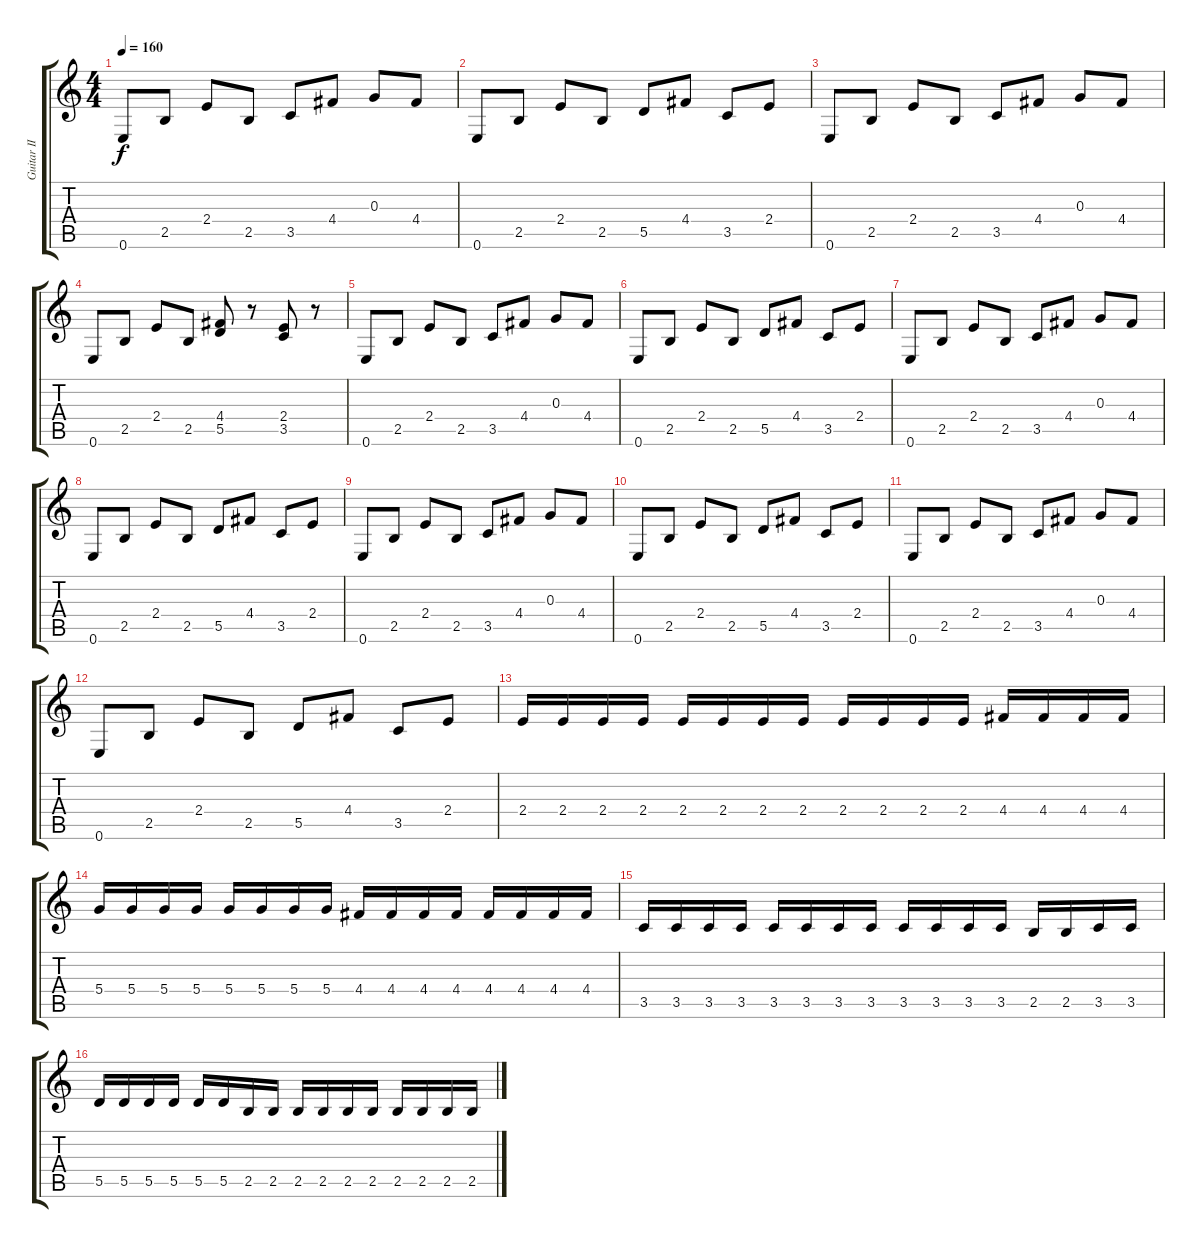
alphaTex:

\track ("Guitar II" "Guitar II") {instrument distortionguitar}
\staff {score tabs}
\tuning (E4 B3 G3 D3 A2 E2) {hide}
\ts (4 4)
\tempo 160
\clef g2
\ks c
0.6.8{dy f} 2.5.8 2.4.8 2.5.8 3.5.8 4.4.8 0.3.8 4.4.8 |
0.6.8 2.5.8 2.4.8 2.5.8 5.5.8 4.4.8 3.5.8 2.4.8 |
0.6.8 2.5.8 2.4.8 2.5.8 3.5.8 4.4.8 0.3.8 4.4.8 |
0.6.8 2.5.8 2.4.8 2.5.8 (4.4 5.5).8 r.8 (2.4 3.5).8 r.8 |
0.6.8 2.5.8 2.4.8 2.5.8 3.5.8 4.4.8 0.3.8 4.4.8 |
0.6.8 2.5.8 2.4.8 2.5.8 5.5.8 4.4.8 3.5.8 2.4.8 |
0.6.8 2.5.8 2.4.8 2.5.8 3.5.8 4.4.8 0.3.8 4.4.8 |
0.6.8 2.5.8 2.4.8 2.5.8 5.5.8 4.4.8 3.5.8 2.4.8 |
0.6.8 2.5.8 2.4.8 2.5.8 3.5.8 4.4.8 0.3.8 4.4.8 |
0.6.8 2.5.8 2.4.8 2.5.8 5.5.8 4.4.8 3.5.8 2.4.8 |
0.6.8 2.5.8 2.4.8 2.5.8 3.5.8 4.4.8 0.3.8 4.4.8 |
0.6.8 2.5.8 2.4.8 2.5.8 5.5.8 4.4.8 3.5.8 2.4.8 |
2.4.16 2.4.16 2.4.16 2.4.16 2.4.16 2.4.16 2.4.16 2.4.16 2.4.16 2.4.16 2.4.16 2.4.16 4.4.16 4.4.16 4.4.16 4.4.16 |
5.4.16 5.4.16 5.4.16 5.4.16 5.4.16 5.4.16 5.4.16 5.4.16 4.4.16 4.4.16 4.4.16 4.4.16 4.4.16 4.4.16 4.4.16 4.4.16 |
3.5.16 3.5.16 3.5.16 3.5.16 3.5.16 3.5.16 3.5.16 3.5.16 3.5.16 3.5.16 3.5.16 3.5.16 2.5.16 2.5.16 3.5.16 3.5.16 |
5.5.16 5.5.16 5.5.16 5.5.16 5.5.16 5.5.16 2.5.16 2.5.16 2.5.16 2.5.16 2.5.16 2.5.16 2.5.16 2.5.16 2.5.16 2.5.16
